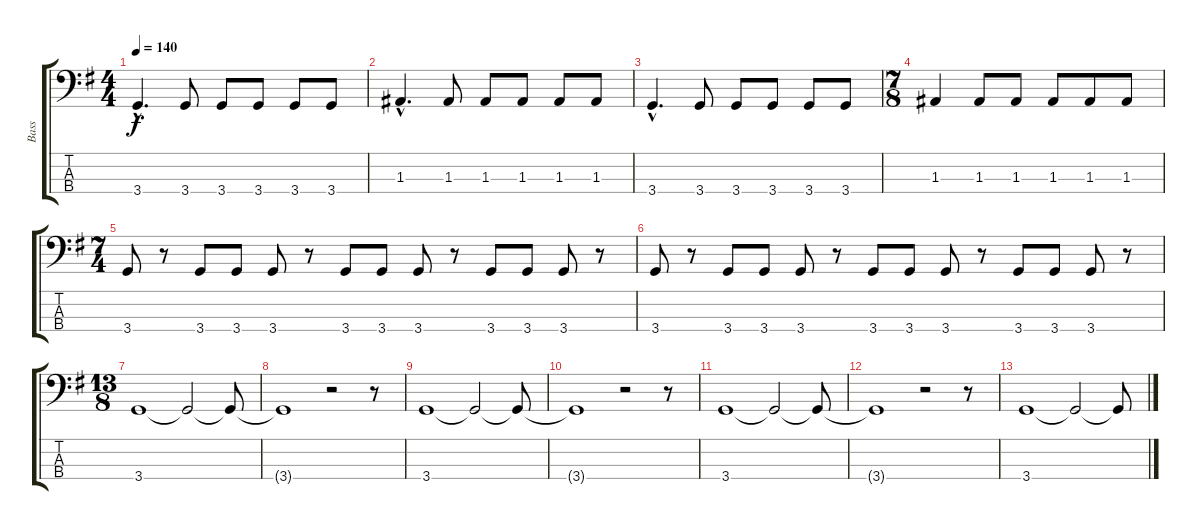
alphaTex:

\track ("Bass" "Bass") {instrument fretlessbass}
\staff {score tabs}
\tuning (G2 D2 A1 E1) {hide}
\ts (4 4)
\tempo 140
\clef f4
\ks g
3.4{hac}.4{d dy f} 3.4.8 3.4.8 3.4.8 3.4.8 3.4.8 |
1.3{hac}.4{d} 1.3.8 1.3.8 1.3.8 1.3.8 1.3.8 |
3.4{hac}.4{d} 3.4.8 3.4.8 3.4.8 3.4.8 3.4.8 |
\ts (7 8)
1.3.4 1.3.8 1.3.8 1.3.8 1.3.8 1.3.8 |
\ts (7 4)
3.4.8 r.8 3.4.8 3.4.8 3.4.8 r.8 3.4.8 3.4.8 3.4.8 r.8 3.4.8 3.4.8 3.4.8 r.8 |
3.4.8 r.8 3.4.8 3.4.8 3.4.8 r.8 3.4.8 3.4.8 3.4.8 r.8 3.4.8 3.4.8 3.4.8 r.8 |
\ts (13 8)
3.4.1 3.4{t}.2 3.4{t}.8 |
3.4{t}.1 r.2 r.8 |
3.4.1 3.4{t}.2 3.4{t}.8 |
3.4{t}.1 r.2 r.8 |
3.4.1 3.4{t}.2 3.4{t}.8 |
3.4{t}.1 r.2 r.8 |
3.4.1 3.4{t}.2 3.4{t}.8
